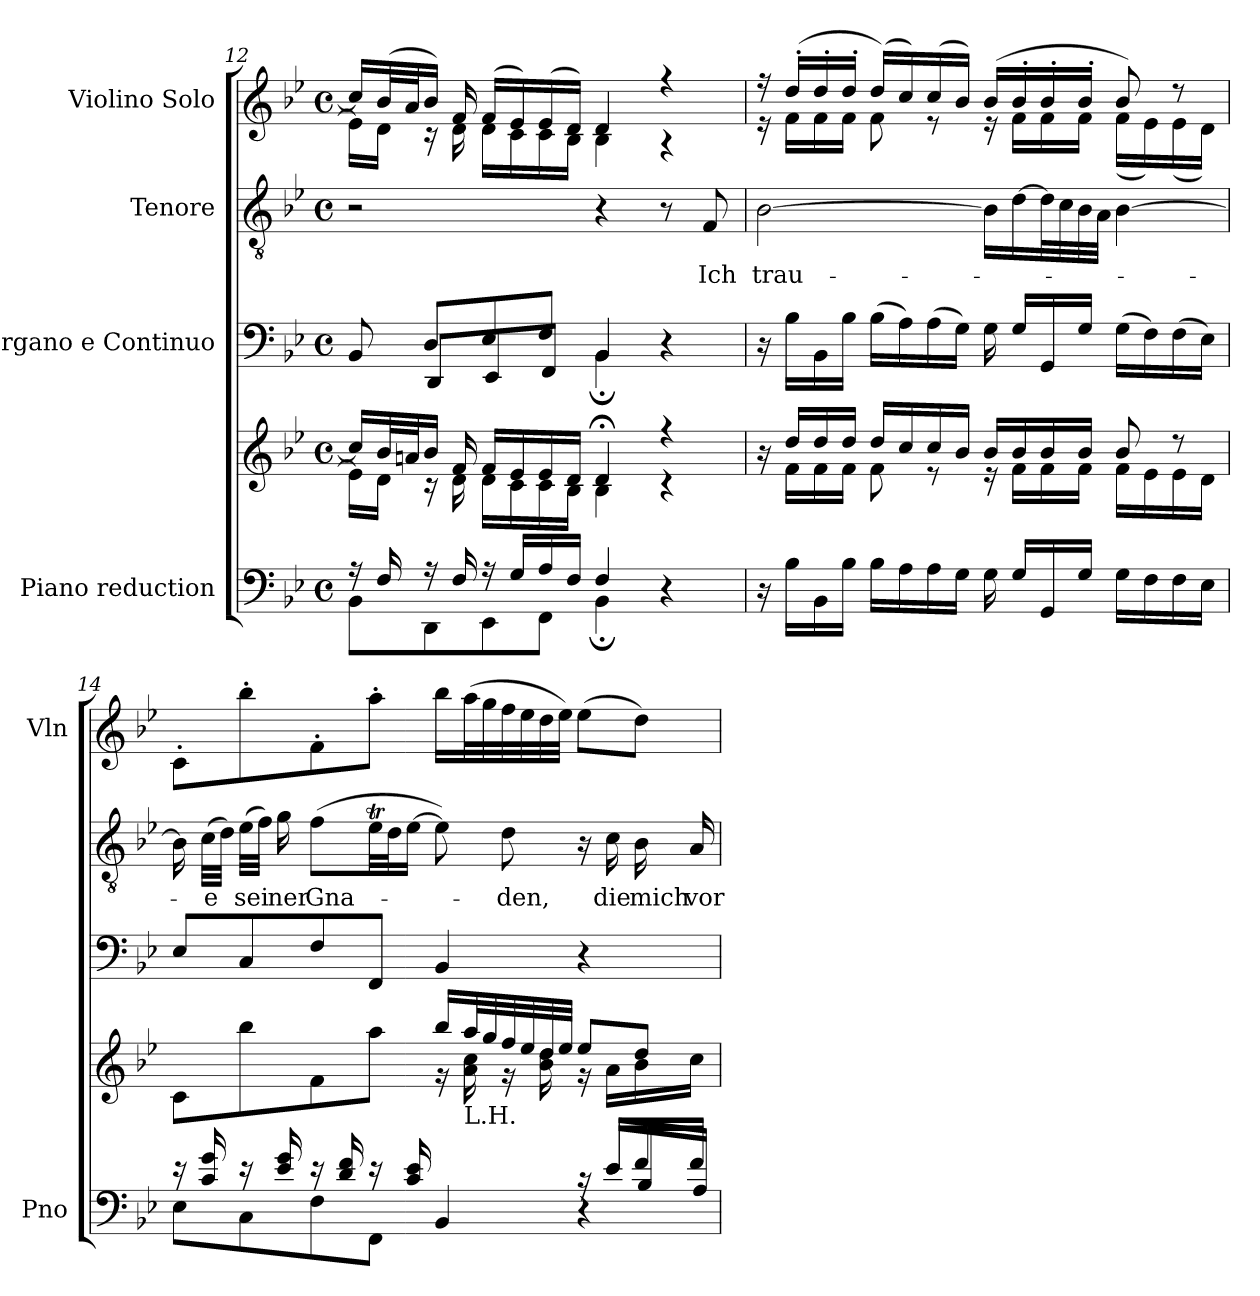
**kern	**kern	**kern	**kern	**text	**kern
*part4	*part4	*part3	*part2	*part2	*part1
*staff5	*staff4	*staff3	*staff2	*staff2	*staff1
*I"Piano reduction	*	*I"Organo e Continuo	*I"Tenore	*	*I"Violino Solo
*I'Pno	*	*	*	*	*I'Vln
*clefF4	*clefG2	*clefF4	*clefGv2	*	*clefG2
*k[b-e-]	*k[b-e-]	*k[b-e-]	*k[b-e-]	*	*k[b-e-]
*M4/4	*M4/4	*M4/4	*M4/4	*	*M4/4
*met(c)	*met(c)	*met(c)	*met(c)	*	*met(c)
=12	=12	=12	=12	=12	=12
*^	*^	*^	*	*	*^
16r	8BB-\L	16cc/LL]	16e-\LL]	8BB-/	8ryy	2r	.	16cc/LL]	16e-\LL]
16F/	.	32b-/L	16d\JJ	.	.	.	.	(32b-/L	16d\JJ
.	.	32an/J	.	.	.	.	.	32a/J	.
16r	8DD\	16b-/JJ	16r	8D!/L	8DD/L	.	.	16b-/JJ)	16r
16F/	.	16f/	16d\	.	.	.	.	16f/	16d\
16r	8EE-\	16f/LL	16d\LL	8E-!/	8EE-/	.	.	(16f/LL	16d\LL
16G/LL	.	16e-/	16c\	.	.	.	.	16e-/)	16c\
16A/	8FF\J	16e-/	16c\	8F!/J	8FF/J	.	.	(16e-/	16c\
16F/JJ	.	16d/JJ	16B-\JJ	.	.	.	.	16d/JJ)	16B-\JJ
4F/	4BB-;\	4d;</	4B-\	4BB-/	4BB-;\	4r	.	4d/	4B-\
4r	4ryy	4r	4r	4r	4ryy	8r	.	4r	4r
!	!	!	!	!	!	!	!LO:LY:b	!	!
.	.	.	.	.	.	8F/	Ich	.	.
*v	*v	*	*	*v	*v	*	*	*	*
=13	=13	=13	=13	=13	=13	=13	=13
!	!	!	!	!	!LO:LY:b	!	!
16r	16r	16ryy	16r	[2B-\	trau-	16r	16r
16B-\LL	16dd/LL	16f\LL	16B-\LL	.	.	(16dd'/LL	16f\LL
16BB-\	16dd/	16f\	16BB-\	.	.	16dd'/	16f\
16B-\JJ	16dd/JJ	16f\JJ	16B-\JJ	.	.	16dd'/JJ	16f\JJ
16B-\LL	16dd/LL	8f\	(16B-\LL	.	.	(16dd/LL)	8f\
16A\	16cc/	.	16A\)	.	.	16cc/)	.
16A\	16cc/	8r	(16A\	.	.	(16cc/	8r
16G\JJ	16b-/JJ	.	16G\JJ)	.	.	16b-/JJ)	.
16G\	16b-/LL	16r	16G\	16B-\LL]	.	(16b-/LL	16r
16G/LL	16b-/	16f\LL	16G/LL	[16d\	.	16b-'/	16f\LL
16GG/	16b-/	16f\	16GG/	32d\L]	.	16b-'/	16f\
.	.	.	.	32c\	.	.	.
16G/JJ	16b-/JJ	16f\JJ	16G/JJ	32B-\	.	16b-'/JJ	16f\JJ
.	.	.	.	32A\JJJ	.	.	.
16G\LL	8b-/	16f\LL	(16G\LL	[4B-\	.	8b-/)	(16f\LL
16F\	.	16e-\	16F\)	.	.	.	16e-\)
16F\	8r	16e-\	(16F\	.	.	8r	(16e-\
16E-\JJ	.	16d\JJ	16E-\JJ)	.	.	.	16d\JJ)
*	*	*	*	*	*	*v	*v
!!LO:LB:g=z
=14	=14	=14	=14	=14	=14	=14
*^	*	*	*	*	*	*
*	*^	*	*	*	*	*	*
16r	8E-\L	2ryy	8c\L	2ryy	8E-/L	16B-\]	.	8c'\L
!	!	!	!	!	!	!	!LO:LY:b	!
16c/ 16g/	.	.	.	.	.	(32c\LLL	-e	.
.	.	.	.	.	.	32d\JJJ)	.	.
!	!	!	!	!	!	!	!LO:LY:b	!
16r	8C\	.	8bb-\	.	8C/	(32e-\LLL	sei	8bb-'\
.	.	.	.	.	.	32f\JJJ)	.	.
!	!	!	!	!	!	!	!LO:LY:b	!
16e-/ 16g/	.	.	.	.	.	16g\	ner	.
!	!	!	!	!	!	!	!LO:LY:b	!
16r	8F\	.	8f\	.	8F/	(8f\L	Gna-	8f'\
16d/ 16f/	.	.	.	.	.	.	.	.
16r	8FF\J	.	8aa\J	.	8FF/J	32e-T\LL	.	8aa'\J
.	.	.	.	.	.	32d\J	.	.
16c/ 16e-/	.	.	.	.	.	[16e-\JJ	.	.
4BB-/	4ryy	4ryy	16bb-/LL	16r	4BB-/	8e-\])	.	16bb-\LL
!	!	!	!LO:TX:b:t=L.H.	!	!	!	!	!
.	.	.	32aa/L	16a\ 16cc\	.	.	.	(32aa\L
.	.	.	32gg/	.	.	.	.	32gg\
!	!	!	!	!	!	!	!LO:LY:b	!
.	.	.	32ff/	16r	.	8d\	-den,	32ff\
.	.	.	32ee-/	.	.	.	.	32ee-\
.	.	.	32dd/	16b-\ 16dd\	.	.	.	32dd\
.	.	.	32ee-/JJJ	.	.	.	.	32ee-\JJJ)
16r	4r	16ryy	8ee-/L	16r	4r	16r	.	(8ee-\L
!	!	!	!	!	!	!	!LO:LY:b	!
16e-/LL	.	16e-/LL	.	16a\LL	.	16c\	die	.
!	!	!	!	!	!	!	!LO:LY:b	!
16f/	.	16B-/	8dd/J	16b-\	.	16B-\	mich	8dd\J)
!	!	!	!	!	!	!	!LO:LY:b	!
16f/JJ	.	16A/JJ	.	16cc\JJ	.	16A/	vor	.
*v	*v	*v	*	*	*	*	*	*
*	*v	*v	*	*	*	*
=	=	=	=	=	=
*-	*-	*-	*-	*-	*-
